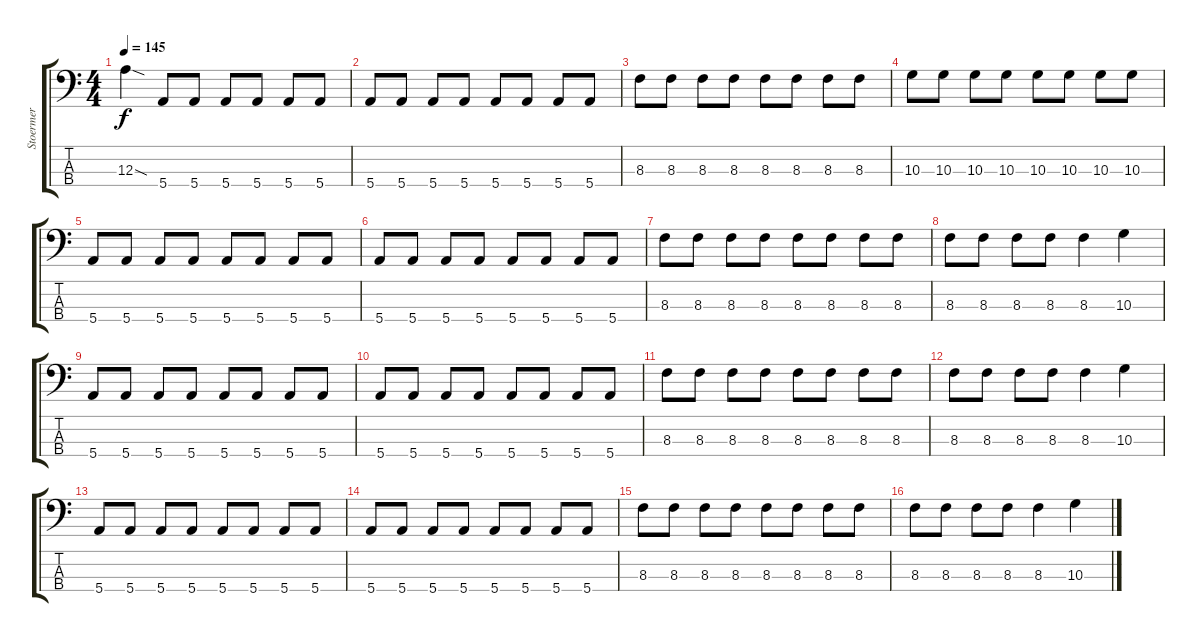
\track ("Stoermer" "Stoermer") {instrument electricbassfinger}
\staff {score tabs}
\tuning (G2 D2 A1 E1) {hide}
\ts (4 4)
\tempo 145
\clef f4
\ks c
12.3{sod}.4{dy f} 5.4.8 5.4.8 5.4.8 5.4.8 5.4.8 5.4.8 |
5.4.8 5.4.8 5.4.8 5.4.8 5.4.8 5.4.8 5.4.8 5.4.8 |
8.3.8 8.3.8 8.3.8 8.3.8 8.3.8 8.3.8 8.3.8 8.3.8 |
10.3.8 10.3.8 10.3.8 10.3.8 10.3.8 10.3.8 10.3.8 10.3.8 |
5.4.8 5.4.8 5.4.8 5.4.8 5.4.8 5.4.8 5.4.8 5.4.8 |
5.4.8 5.4.8 5.4.8 5.4.8 5.4.8 5.4.8 5.4.8 5.4.8 |
8.3.8 8.3.8 8.3.8 8.3.8 8.3.8 8.3.8 8.3.8 8.3.8 |
8.3.8 8.3.8 8.3.8 8.3.8 8.3.4 10.3.4 |
5.4.8 5.4.8 5.4.8 5.4.8 5.4.8 5.4.8 5.4.8 5.4.8 |
5.4.8 5.4.8 5.4.8 5.4.8 5.4.8 5.4.8 5.4.8 5.4.8 |
8.3.8 8.3.8 8.3.8 8.3.8 8.3.8 8.3.8 8.3.8 8.3.8 |
8.3.8 8.3.8 8.3.8 8.3.8 8.3.4 10.3.4 |
5.4.8 5.4.8 5.4.8 5.4.8 5.4.8 5.4.8 5.4.8 5.4.8 |
5.4.8 5.4.8 5.4.8 5.4.8 5.4.8 5.4.8 5.4.8 5.4.8 |
8.3.8 8.3.8 8.3.8 8.3.8 8.3.8 8.3.8 8.3.8 8.3.8 |
8.3.8 8.3.8 8.3.8 8.3.8 8.3.4 10.3.4
